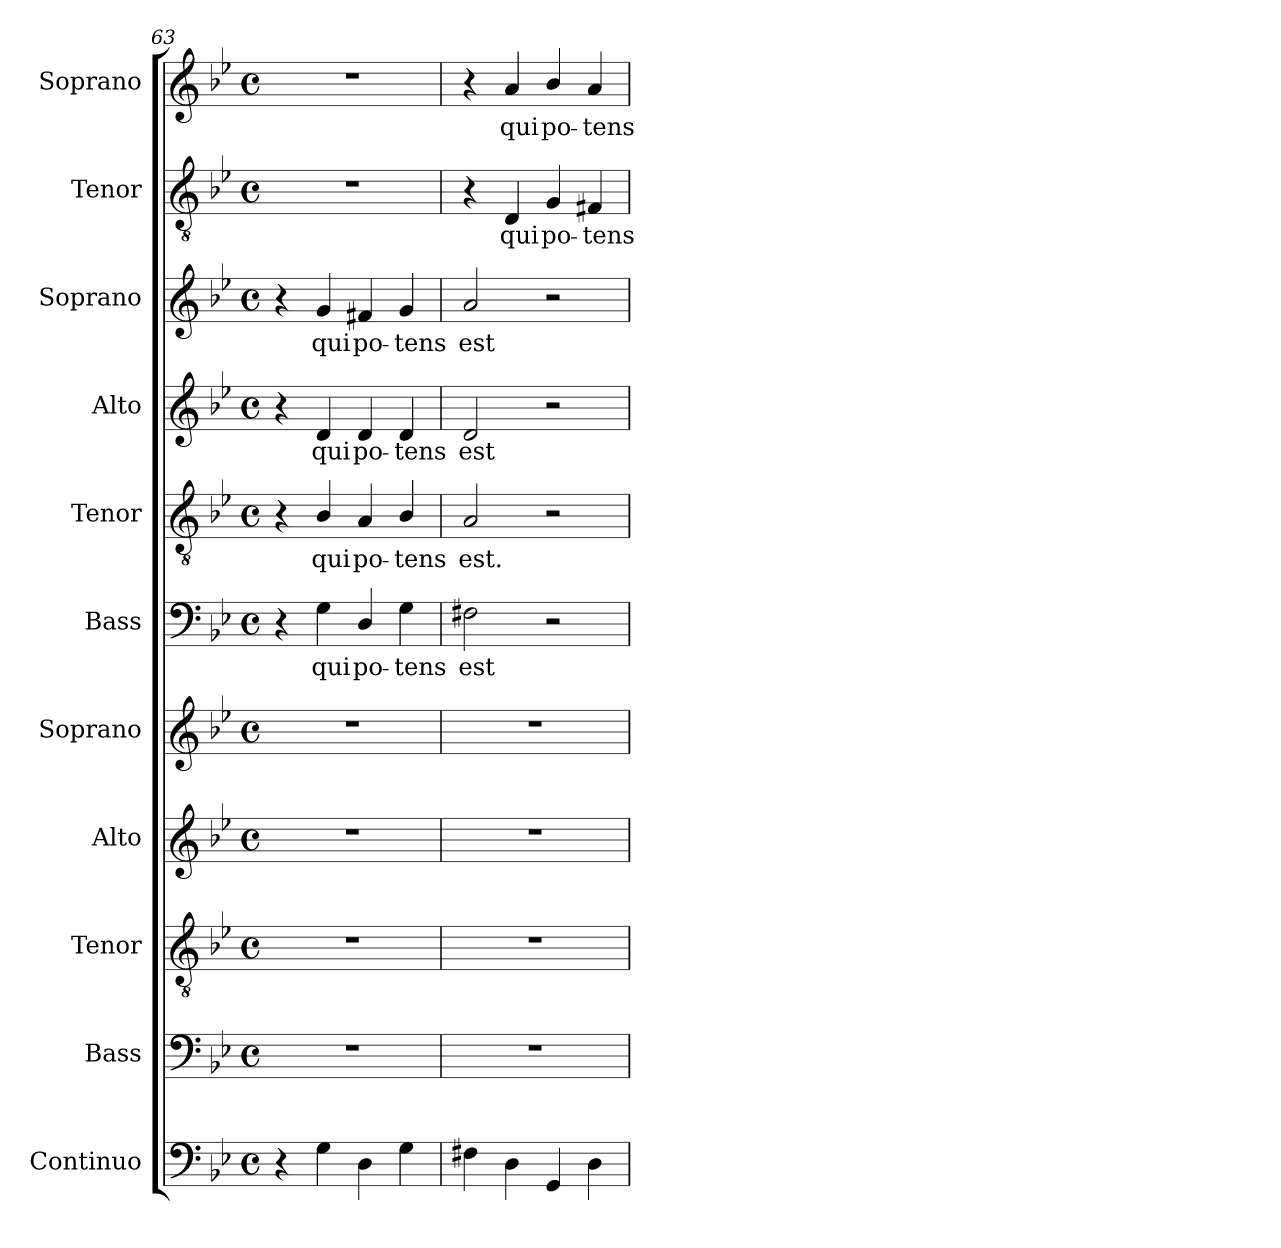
**kern	**kern	**kern	**kern	**kern	**kern	**text	**kern	**text	**kern	**text	**kern	**text	**kern	**text	**kern	**text
*part11	*part10	*part9	*part8	*part7	*part6	*part6	*part5	*part5	*part4	*part4	*part3	*part3	*part2	*part2	*part1	*part1
*staff11	*staff10	*staff9	*staff8	*staff7	*staff6	*staff6	*staff5	*staff5	*staff4	*staff4	*staff3	*staff3	*staff2	*staff2	*staff1	*staff1
*I"Continuo	*I"Bass	*I"Tenor	*I"Alto	*I"Soprano	*I"Bass	*	*I"Tenor	*	*I"Alto	*	*I"Soprano	*	*I"Tenor	*	*I"Soprano	*
*I'Cont.	*I'B.	*I'T.	*I'A.	*I'S.	*I'B.	*	*I'T.	*	*I'A.	*	*I'S.	*	*I'T.	*	*I'S.	*
!!LO:PB:g=z
*clefF4	*clefF4	*clefGv2	*clefG2	*clefG2	*clefF4	*	*clefGv2	*	*clefG2	*	*clefG2	*	*clefGv2	*	*clefG2	*
*	*	*ITrd7c12	*	*	*	*	*ITrd7c12	*	*	*	*	*	*ITrd7c12	*	*	*
*k[b-e-]	*k[b-e-]	*k[b-e-]	*k[b-e-]	*k[b-e-]	*k[b-e-]	*	*k[b-e-]	*	*k[b-e-]	*	*k[b-e-]	*	*k[b-e-]	*	*k[b-e-]	*
*B-:	*B-:	*B-:	*B-:	*B-:	*B-:	*	*B-:	*	*B-:	*	*B-:	*	*B-:	*	*B-:	*
*M4/4	*M4/4	*M4/4	*M4/4	*M4/4	*M4/4	*	*M4/4	*	*M4/4	*	*M4/4	*	*M4/4	*	*M4/4	*
*met(c)	*met(c)	*met(c)	*met(c)	*met(c)	*met(c)	*	*met(c)	*	*met(c)	*	*met(c)	*	*met(c)	*	*met(c)	*
=63	=63	=63	=63	=63	=63	=63	=63	=63	=63	=63	=63	=63	=63	=63	=63	=63
4r	1r	1r	1r	1r	4r	.	4r	.	4r	.	4r	.	1r	.	1r	.
!	!	!	!	!	!	!LO:LY:b:color=#000000	!	!	!	!	!	!	!	!	!	!
!	!	!	!	!	!	!	!	!LO:LY:b:color=#000000	!	!	!	!	!	!	!	!
!	!	!	!	!	!	!	!	!	!	!LO:LY:b:color=#000000	!	!	!	!	!	!
!	!	!	!	!	!	!	!	!	!	!	!	!LO:LY:b:color=#000000	!	!	!	!
4Gi\	.	.	.	.	4Gi\	qui	4BB-i/	qui	4di/	qui	4gi/	qui	.	.	.	.
!	!	!	!	!	!	!LO:LY:b:color=#000000	!	!	!	!	!	!	!	!	!	!
!	!	!	!	!	!	!	!	!LO:LY:b:color=#000000	!	!	!	!	!	!	!	!
!	!	!	!	!	!	!	!	!	!	!LO:LY:b:color=#000000	!	!	!	!	!	!
!	!	!	!	!	!	!	!	!	!	!	!	!LO:LY:b:color=#000000	!	!	!	!
4Di\	.	.	.	.	4Di/	po-	4AAi/	po-	4di/	po-	4f#Xi/	po-	.	.	.	.
!	!	!	!	!	!	!LO:LY:b:color=#000000	!	!	!	!	!	!	!	!	!	!
!	!	!	!	!	!	!	!	!LO:LY:b:color=#000000	!	!	!	!	!	!	!	!
!	!	!	!	!	!	!	!	!	!	!LO:LY:b:color=#000000	!	!	!	!	!	!
!	!	!	!	!	!	!	!	!	!	!	!	!LO:LY:b:color=#000000	!	!	!	!
4Gi\	.	.	.	.	4Gi\	-tens	4BB-i/	-tens	4di/	-tens	4gi/	-tens	.	.	.	.
=64	=64	=64	=64	=64	=64	=64	=64	=64	=64	=64	=64	=64	=64	=64	=64	=64
!	!	!	!	!	!	!LO:LY:b:color=#000000	!	!	!	!	!	!	!	!	!	!
!	!	!	!	!	!	!	!	!LO:LY:b:color=#000000	!	!	!	!	!	!	!	!
!	!	!	!	!	!	!	!	!	!	!LO:LY:b:color=#000000	!	!	!	!	!	!
!	!	!	!	!	!	!	!	!	!	!	!	!LO:LY:b:color=#000000	!	!	!	!
4F#Xi\	1r	1r	1r	1r	2F#Xi\	est	2AAi/	est.	2di/	est	2ai/	est	4r	.	4r	.
!	!	!	!	!	!	!	!	!	!	!	!	!	!	!LO:LY:b:color=#000000	!	!
!	!	!	!	!	!	!	!	!	!	!	!	!	!	!	!	!LO:LY:b:color=#000000
4Di\	.	.	.	.	.	.	.	.	.	.	.	.	4DDi/	qui	4ai/	qui
!	!	!	!	!	!	!	!	!	!	!	!	!	!	!LO:LY:b:color=#000000	!	!
!	!	!	!	!	!	!	!	!	!	!	!	!	!	!	!	!LO:LY:b:color=#000000
4GGi/	.	.	.	.	2r	.	2r	.	2r	.	2r	.	4GGi/	po-	4b-i/	po-
!	!	!	!	!	!	!	!	!	!	!	!	!	!	!LO:LY:b:color=#000000	!	!
!	!	!	!	!	!	!	!	!	!	!	!	!	!	!	!	!LO:LY:b:color=#000000
4Di\	.	.	.	.	.	.	.	.	.	.	.	.	4FF#Xi/	-tens	4ai/	-tens
=	=	=	=	=	=	=	=	=	=	=	=	=	=	=	=	=
*-	*-	*-	*-	*-	*-	*-	*-	*-	*-	*-	*-	*-	*-	*-	*-	*-
